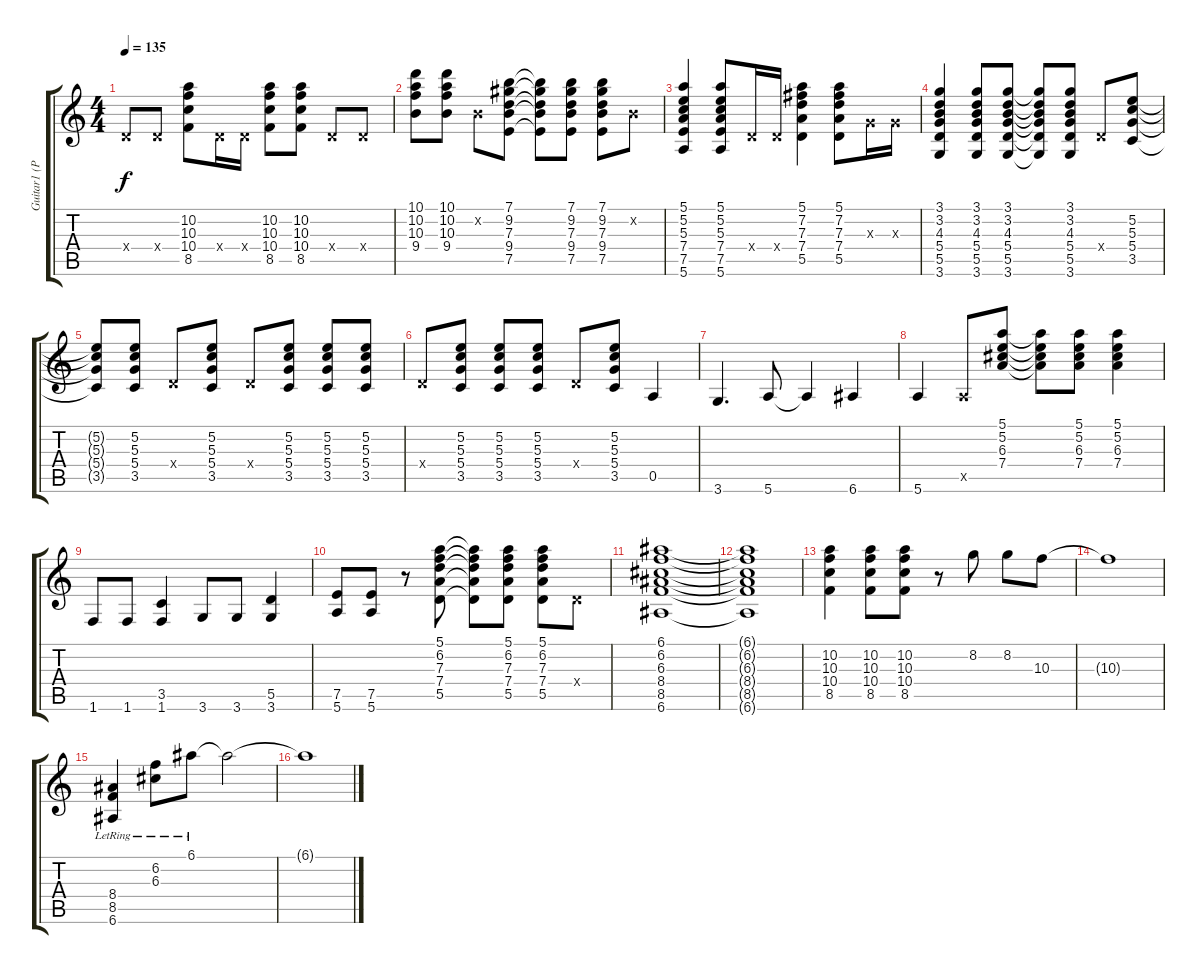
\track ("Guitar1 (Part2)" "Guitar1 (P") {instrument overdrivenguitar}
\staff {score tabs}
\tuning (E4 B3 G3 D3 A2 E2) {hide}
\ts (4 4)
\tempo 135
\clef g2
\ks c
0.4{x}.8{dy f} 0.4{x}.8 (10.2 10.3 10.4 8.5).8 0.4{x}.16 0.4{x}.16 (10.2 10.3 10.4 8.5).8 (10.2 10.3 10.4 8.5).8 0.4{x}.8 0.4{x}.8 |
(10.1 10.2 10.3 9.4).8 (10.1 10.2 10.3 9.4).8 0.2{x}.8 (7.1 9.2 7.3 9.4 7.5).8 (7.1{t} 9.2{t} 7.3{t} 9.4{t} 7.5{t}).8 (7.1 9.2 7.3 9.4 7.5).8 (7.1 9.2 7.3 9.4 7.5).8 0.2{x}.8 |
(5.1 5.2 5.3 7.4 7.5 5.6).4 (5.1 5.2 5.3 7.4 7.5 5.6).8 0.4{x}.16 0.4{x}.16 (5.1 7.2 7.3 7.4 5.5).4 (5.1 7.2 7.3 7.4 5.5).8 0.3{x}.16 0.3{x}.16 |
(3.1 3.2 4.3 5.4 5.5 3.6).4 (3.1 3.2 4.3 5.4 5.5 3.6).8 (3.1 3.2 4.3 5.4 5.5 3.6).8 (3.1{t} 3.2{t} 4.3{t} 5.4{t} 5.5{t} 3.6{t}).8 (3.1 3.2 4.3 5.4 5.5 3.6).8 0.4{x}.8 (5.2 5.3 5.4 3.5).8 |
(5.2{t} 5.3{t} 5.4{t} 3.5{t}).8 (5.2 5.3 5.4 3.5).8 0.4{x}.8 (5.2 5.3 5.4 3.5).8 0.4{x}.8 (5.2 5.3 5.4 3.5).8 (5.2 5.3 5.4 3.5).8 (5.2 5.3 5.4 3.5).8 |
0.4{x}.8 (5.2 5.3 5.4 3.5).8 (5.2 5.3 5.4 3.5).8 (5.2 5.3 5.4 3.5).8 0.4{x}.8 (5.2 5.3 5.4 3.5).8 0.5.4 |
3.6.4{d} 5.6.8 5.6{t}.4 6.6.4 |
5.6.4 0.5{x}.8 (5.1 5.2 6.3 7.4).8 (5.1{t} 5.2{t} 6.3{t} 7.4{t}).8 (5.1 5.2 6.3 7.4).8 (5.1 5.2 6.3 7.4).4 |
1.6.8 1.6.8 (3.5 1.6).4 3.6.8 3.6.8 (5.5 3.6).4 |
(7.5 5.6).8 (7.5 5.6).8 r.8 (5.1 6.2 7.3 7.4 5.5).8 (5.1{t} 6.2{t} 7.3{t} 7.4{t} 5.5{t}).8 (5.1 6.2 7.3 7.4 5.5).8 (5.1 6.2 7.3 7.4 5.5).8 0.4{x}.8 |
(6.1 6.2 6.3 8.4 8.5 6.6).1 |
(6.1{t} 6.2{t} 6.3{t} 8.4{t} 8.5{t} 6.6{t}).1 |
(10.2 10.3 10.4 8.5).4 (10.2 10.3 10.4 8.5).8 (10.2 10.3 10.4 8.5).8 r.8 8.2.8 8.2.8 10.3.8 |
10.3{t}.1 |
(8.4{lr} 8.5{lr} 6.6{lr}).4 (6.2{lr} 6.3{lr}).8 6.1{lr}.8 6.1{t}.2 |
6.1{t}.1
